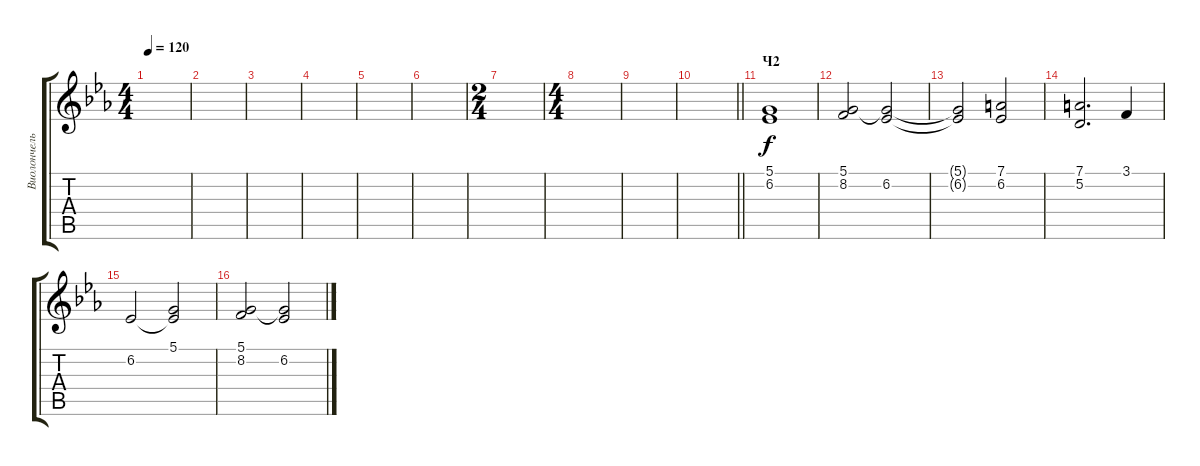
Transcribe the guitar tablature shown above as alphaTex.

\track ("Виолончель" "Виолончель") {instrument stringensemble1}
\staff {score tabs}
\tuning (D4 A3 F3 C3 G2 D2) {hide}
\ts (4 4)
\tempo 120
\clef g2
\ks cminor
|
|
|
|
|
|
\ts (2 4)
|
\ts (4 4)
|
|
\barLineRight lightlight
|
\section ("" "Ч2")
(5.1 6.2).1 |
(5.1 8.2).2 (5.1{t} 6.2).2 |
(5.1{t} 6.2{t}).2 (7.1 6.2).2 |
(7.1 5.2).2{d} 3.1.4 |
6.2.2 (5.1 6.2{t}).2 |
(5.1 8.2).2 (5.1{t} 6.2).2
